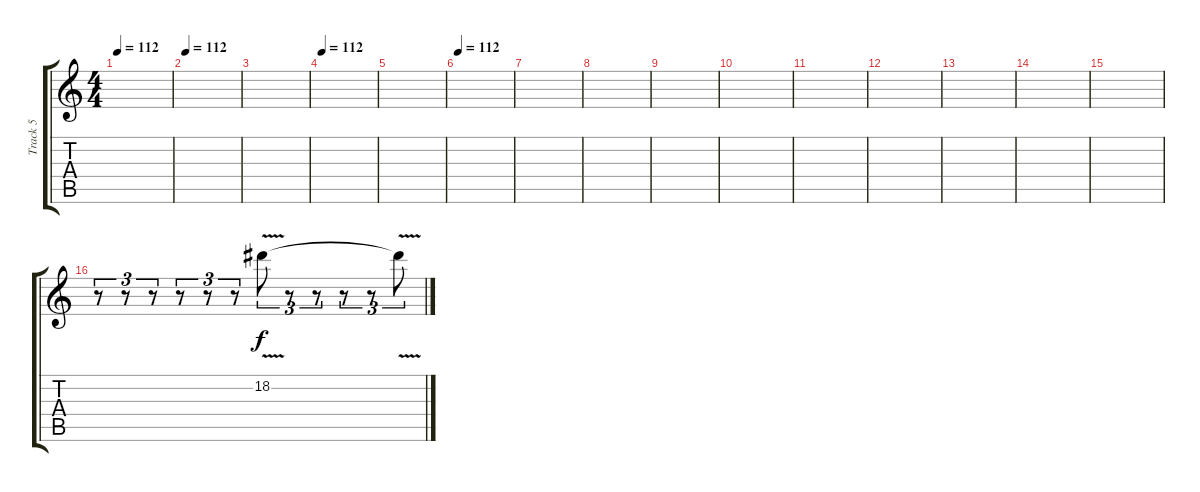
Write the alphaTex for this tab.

\track ("Track 5" "Track 5") {instrument distortionguitar}
\staff {score tabs}
\tuning (D4 A3 F3 C3 G2 C2) {hide}
\ts (4 4)
\tempo 112
\clef g2
\ks c
|
\tempo 112
|
|
\tempo 112
|
|
\tempo 112
|
|
|
|
|
|
|
|
|
|
r.8{tu (3 2)} r.8{tu (3 2)} r.8{tu (3 2)} r.8{tu (3 2)} r.8{tu (3 2)} r.8{tu (3 2)} 18.2{v}.8{tu (3 2)} r.8{tu (3 2)} r.8{tu (3 2)} r.8{tu (3 2)} r.8{tu (3 2)} 18.2{t}.8{tu (3 2)}
